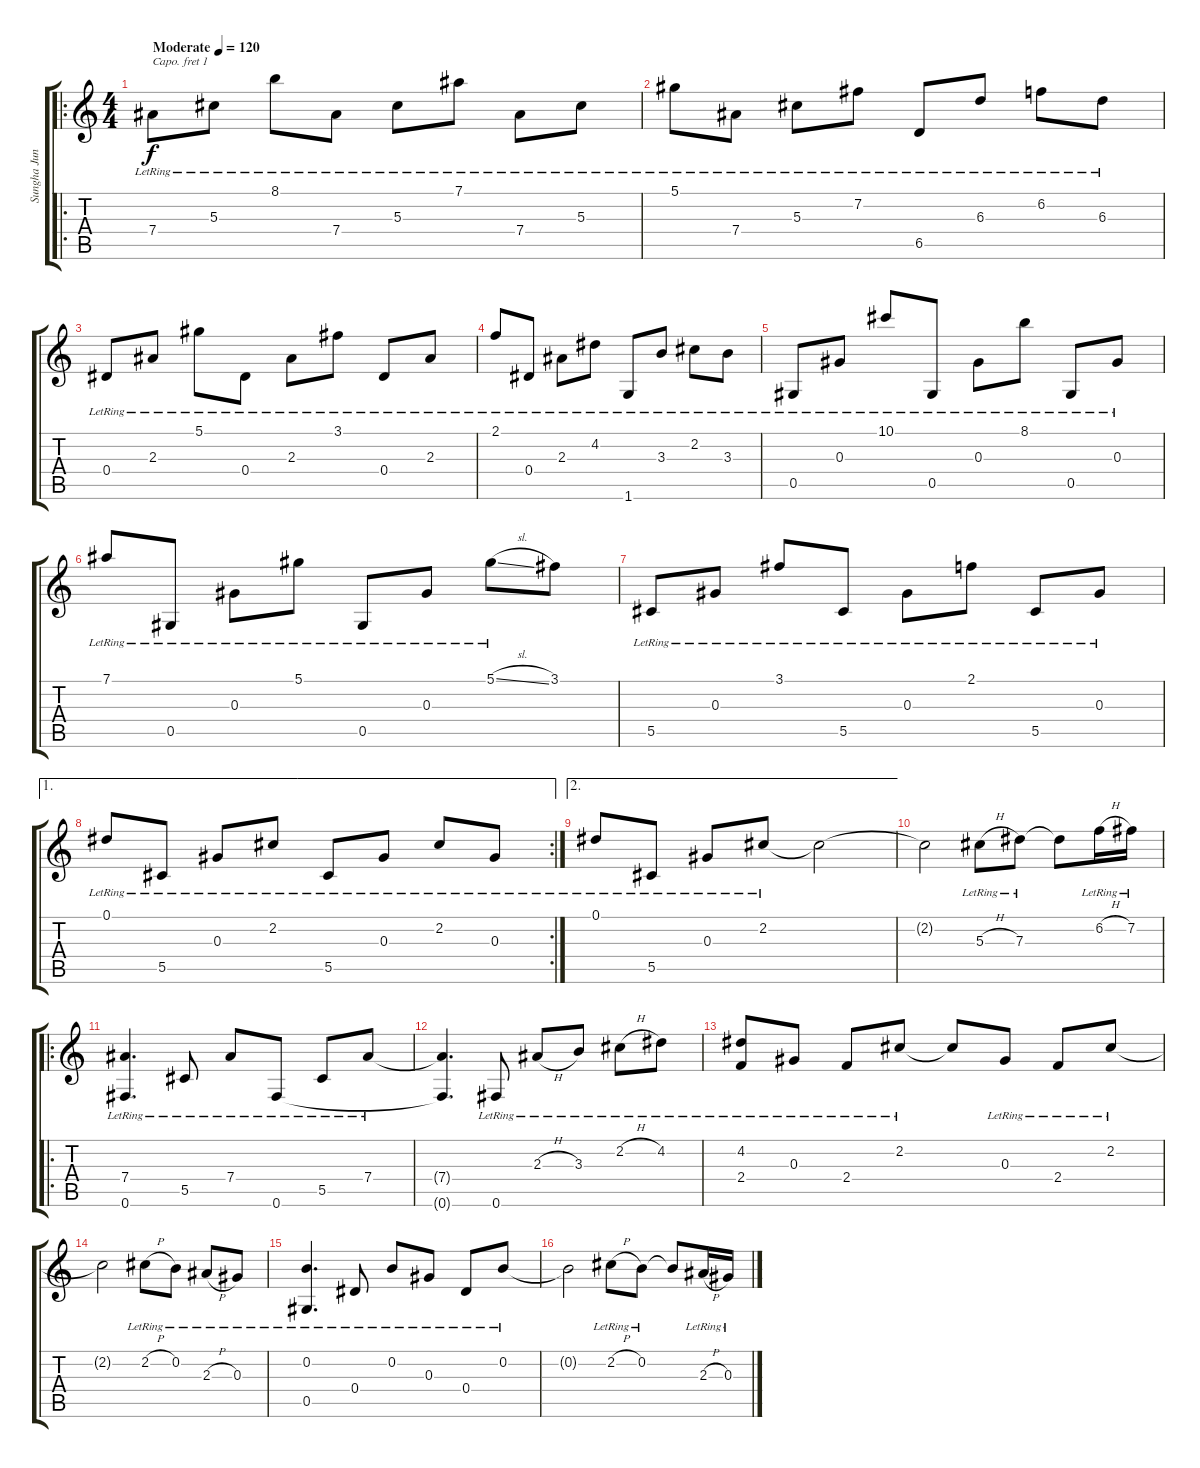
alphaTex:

\track ("Sungha Jung" "Sungha Jun") {instrument acousticguitarsteel}
\staff {score tabs}
\capo 1
\tuning (D4 Bb3 G3 D3 G2 F2) {hide}
\ro
\ts (4 4)
\tempo (120 "Moderate")
\clef g2
\ks c
7.4{lr}.8{dy f instrument acousticguitarsteel} 5.3{lr}.8 8.1{lr}.8 7.4{lr}.8 5.3{lr}.8 7.1{lr}.8 7.4{lr}.8 5.3{lr}.8 |
5.1{lr}.8 7.4{lr}.8 5.3{lr}.8 7.2{lr}.8 6.5{lr}.8 6.3{lr}.8 6.2{lr}.8 6.3{lr}.8 |
0.4{lr}.8 2.3{lr}.8 5.1{lr}.8 0.4{lr}.8 2.3{lr}.8 3.1{lr}.8 0.4{lr}.8 2.3{lr}.8 |
2.1{lr}.8 0.4{lr}.8 2.3{lr}.8 4.2{lr}.8 1.6{lr}.8 3.3{lr}.8 2.2{lr}.8 3.3{lr}.8 |
0.5{lr}.8 0.3{lr}.8 10.1{lr}.8 0.5{lr}.8 0.3{lr}.8 8.1{lr}.8 0.5{lr}.8 0.3{lr}.8 |
7.1{lr}.8 0.5{lr}.8 0.3{lr}.8 5.1{lr}.8 0.5{lr}.8 0.3{lr}.8 5.1{sl lr}.8 3.1.8 |
5.5{lr}.8 0.3{lr}.8 3.1{lr}.8 5.5{lr}.8 0.3{lr}.8 2.1{lr}.8 5.5{lr}.8 0.3{lr}.8 |
\ae 1
\rc 2
0.1{lr}.8 5.5{lr}.8 0.3{lr}.8 2.2{lr}.8 5.5{lr}.8 0.3{lr}.8 2.2{lr}.8 0.3{lr}.8 |
\ae 2
0.1{lr}.8 5.5{lr}.8 0.3{lr}.8 2.2{lr}.8 2.2{t}.2 |
2.2{t}.2 5.3{h lr}.8 7.3{lr}.8 7.3{t}.8 6.2{h lr}.16 7.2{lr}.16 |
\ro
(7.4{lr} 0.6{lr}).4{d} 5.5{lr}.8 7.4{lr}.8 0.6{lr}.8 5.5{lr}.8 7.4{lr}.8 |
(7.4{t} 0.6{t}).4{d} 0.6{lr}.8 2.3{h lr}.8 3.3{lr}.8 2.2{h lr}.8 4.2{lr}.8 |
(4.2{lr} 2.4{lr}).8 0.3{lr}.8 2.4{lr}.8 2.2{lr}.8 2.2{t}.8 0.3{lr}.8 2.4{lr}.8 2.2{lr}.8 |
2.2{t}.2 2.2{h lr}.8 0.2{lr}.8 2.3{h lr}.8 0.3{lr}.8 |
(0.2{lr} 0.5{lr}).4{d} 0.4{lr}.8 0.2{lr}.8 0.3{lr}.8 0.4{lr}.8 0.2{lr}.8 |
0.2{t}.2 2.2{h lr}.8 0.2{lr}.8 0.2{t}.8 2.3{h lr}.16 0.3{lr}.16
